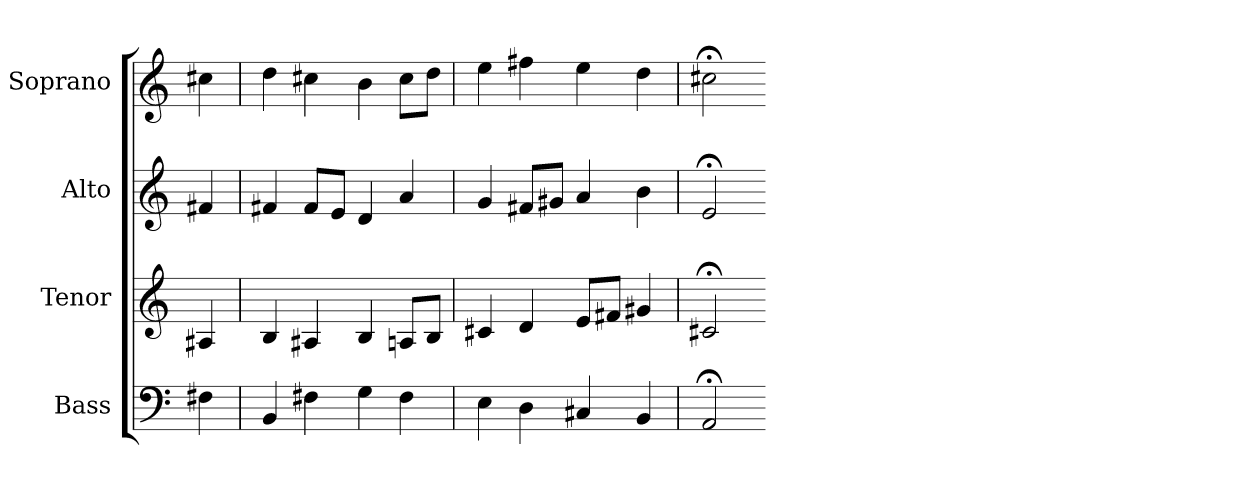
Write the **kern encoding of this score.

**kern	**kern	**kern	**kern
*part4	*part3	*part2	*part1
*staff4	*staff3	*staff2	*staff1
*I"Bass	*I"Tenor	*I"Alto	*I"Soprano
*I'B	*I'T	*I'A	*I'S
=	=	=	=
4F#X	4A#X	4f#X	4cc#X
=1	=1	=1	=1
4BB	4B	4f#X	4dd
4F#X	4A#X	8f#L	4cc#X
.	.	8eJ	.
4G	4B	4d	4b
4F#	8AnL	4a	8cc#L
.	8BJ	.	8ddJ
=2	=2	=2	=2
4E	4c#X	4g	4ee
4D	4d	8f#XL	4ff#X
.	.	8g#XJ	.
4C#X	8eL	4a	4ee
.	8f#XJ	.	.
4BB	4g#X	4b	4dd
=3	=3	=3	=3
2AA;<	2c#X;<	2e;<	2cc#X;<
=-	=-	=-	=-
*-	*-	*-	*-
